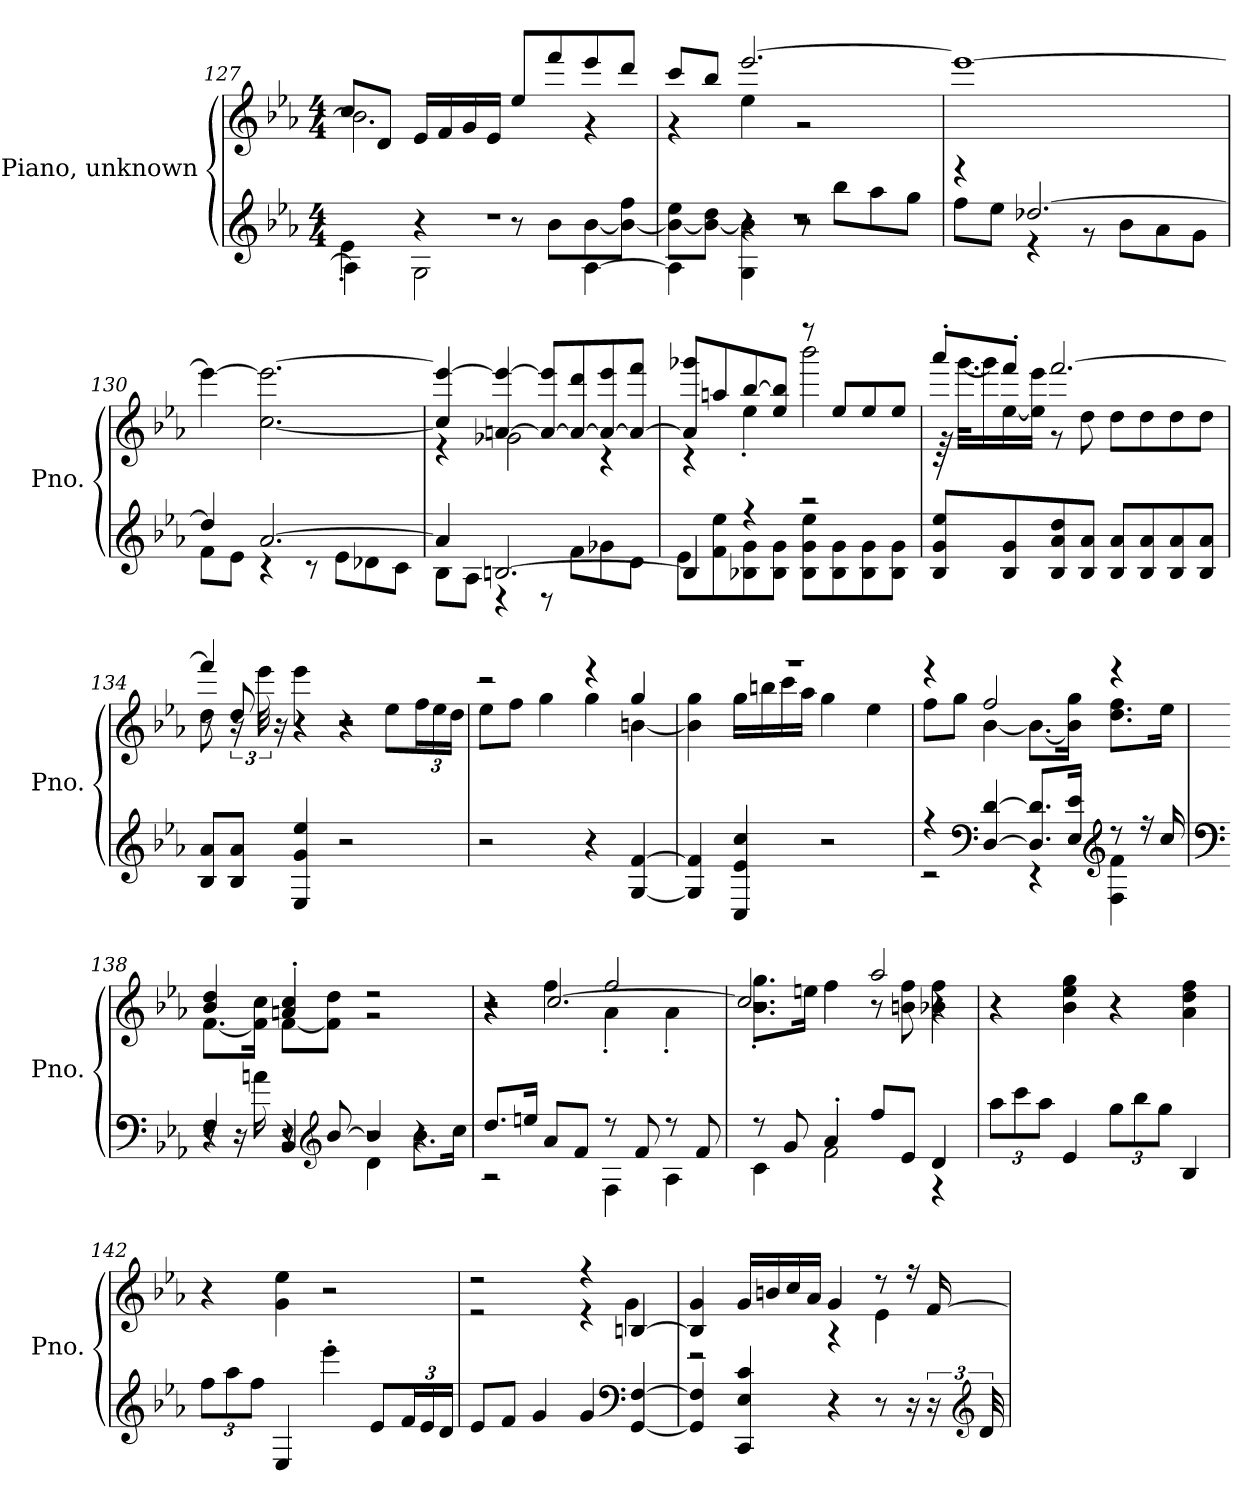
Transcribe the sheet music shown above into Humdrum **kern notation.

**kern	**kern
*part1	*part1
*staff2	*staff1
*I"Piano, unknown	*
*I'Pno.	*
!!LO:LB:g=z
*clefG2	*clefG2
*k[b-e-a-]	*k[b-e-a-]
*M4/4	*M4/4
=127	=127
*^	*^
*	*^	*	*
1r	4e-'\	4A-\]	8cc/L	2.b-\]
.	.	.	8d/J	.
.	4r	2G\	16e-/LL	.
.	.	.	16f/	.
.	.	.	16g/	.
.	.	.	16e-/JJ	.
.	8r	.	8ee-/L	.
.	8b-\L	.	8fff/	.
.	[8b-\	[4A-\	8eee-/	4r
.	8b-\_ 8ff\J	.	8ddd/J	.
=128	=128	=128	=128	=128
1r	8b-\_ 8ee-\L	4A-\]	8ccc/L	4r
.	8b-\_ 8dd\J	.	8bb-/J	.
.	4G\ 4b-\]	4r	[2.eee-/	4ee-\
.	8r	2r	.	2r
.	8bb-\L	.	.	.
.	8aa-\	.	.	.
.	8gg\J	.	.	.
*	*v	*v	*	*
*	*	*v	*v
=129	=129	=129
4r	8ff\L	1eee-_
.	8ee-\J	.
[2.dd-X/	4r	.
.	8r	.
.	8b-\L	.
.	8a-\	.
.	8g\J	.
=130	=130	=130
4dd-/]	8f\L	4eee-\_
.	8e-\J	.
[2.a-/	4r	[2.cc\ 2.eee-\_
.	8r	.
.	8e-\L	.
.	8d-X\	.
.	8c\J	.
!!LO:LB:g=z
=131	=131	=131
*	*	*^
4a-/]	8B-\L	4cc/] 4eee-/_	4r
.	8A-\J	.	.
[2.Bn/	4r	[4an/ 4eee-/_	2g-X\
.	8r	8a/_ 8eee-/]L	.
.	8f\L	8a/_ 8ddd/	.
.	8g-X\	8a/_ 8eee-/	4r
.	8d\J	8a/_ 8fff/J	.
=132	=132	=132	=132
4B/]	8e-\L	8a/] 8ggg-X/L	4r
.	8f\ 8ee-\	8aan/	.
4r	8B-X\ 8g\	[8bb-/	4ee-'\
.	8B-\ 8g\J	8ee-/ 8bb-/]J	.
2r	8B-\ 8g\ 8ee-\L	8r	2bbb-\
.	8B-\ 8g\	8ee-/L	.
.	8B-\ 8g\	8ee-/	.
.	8B-\ 8g\J	8ee-/J	.
*v	*v	*	*
=133	=133	=133
8B-/ 8g/ 8ee-/L	8aaa-'/L	64r
.	.	[32.ggg\KLL
.	.	16ggg\]
8B-/ 8g/	8fff'/J	[16ee-\
.	.	16ee-\] 16eee-\JJ
8B-/ 8a-/ 8dd/	[2.fff/	8r
8B-/ 8a-/J	.	8dd\
8B-/ 8a-/L	.	8dd\L
8B-/ 8a-/	.	8dd\
8B-/ 8a-/	.	8dd\
8B-/ 8a-/J	.	8dd\J
!!LO:LB:g=z
=134	=134	=134
*	*	*^
8B-/ 8a-/L	4fff/]	8dd\	8r
8B-/ 8a-/J	.	24r	8dd/
.	.	48eee-\	.
.	.	16r	.
4E-/ 4g/ 4ee-/	4r	4eee-\	4r
2r	2r	4r	2r
.	.	8ee-\L	.
*	*	*Xbrackettup	*
.	.	24ff\L	.
.	.	24ee-\	.
.	.	24dd\JJ	.
*	*	*v	*v
=135	=135	=135
2r	2r	8ee-\L
.	.	8ff\J
.	.	4gg\
4r	4r	4gg\
[4G/ [4f/	4gg/	[4bn\
=136	=136	=136
4G/] 4f/]	1r	4b\] 4gg\
4C/ 4e-/ 4cc/	.	16gg\LL
.	.	16bbn\
.	.	16ccc\
.	.	16aa-\JJ
2r	.	4gg\
.	.	4ee-\
=137	=137	=137
*^	*	*
4r	2r	4r	8ff\L
.	.	.	8gg\J
*clefF4	*	*	*
[4D/ [4d/	.	2ff/	[4b-\
8.D/] 8.d/]L	4r	.	8.b-\L_
16E-/ 16e-/Jk	.	.	16b-\] 16gg\Jk
*clefG2	*	*	*
8r	4F\ 4f\	4r	8.dd\ 8.ff\L
16r	.	.	.
16cc/	.	.	16ee-\Jk
*v	*v	*	*
!!LO:LB:g=z	!!
=138	=138	=138
*clefF4	*	*
*^	*	*
*	*^	*	*
4r	8r	4F/	4b-/ 4dd/	[8.f\L
.	16r	.	.	.
.	16an\	.	.	16f\] 16cc\Jk
8r	4r	4BB-/	4an/' 4cc/'	[8f\L
*clefG2	*	*	*	*
[8b-/	.	.	.	8f\] 8dd\J
4b-/]	4d\	2r	2r	2r
4r	8.b-\L	.	.	.
.	16cc\Jk	.	.	.
*	*v	*v	*	*
=139	=139	=139	=139
*	*	*	*^
8.dd/L	2r	2r	4r	4r
16een/Jk	.	.	.	.
8a-/L	.	.	4ff\	[2.cc/
8f/J	.	.	.	.
8r	4F\	2ff/	4a-'\	.
8f/	.	.	.	.
8r	4A-\	.	4a-'\	.
8f/	.	.	.	.
=140	=140	=140	=140	=140
8r	4c\	2r	8.b-\' 8.gg\'L	2.cc/]
8g/	.	.	.	.
.	.	.	16een\Jk	.
4a-'/	2f\	.	4ff\	.
8ff/L	.	2aa-/	8r	.
8e-/J	.	.	8bn\ 8ff\	.
4d/	4r	.	4b-X\ 4ff\	4r
*v	*v	*	*	*
*	*v	*v	*v
=141	=141
*Xbrackettup	*
12aa-\L	4r
12ccc\	.
12aa-\J	.
4e-/	4b-\ 4ee-\ 4gg\
12gg\L	4r
12bb-\	.
12gg\J	.
4B-/	4a-\ 4dd\ 4ff\
!!LO:PB:g=z
=142	=142
12ff\L	4r
12aa-\	.
12ff\J	.
4E-/	4g\ 4ee-\
4eee-'\	2r
8e-/L	.
24f/L	.
24e-/	.
24d/JJ	.
=143	=143
*	*^
8e-/L	2r	2r
8f/J	.	.
4g/	.	.
4g/	4r	4r
*clefF4	*	*
[4GG/ [4F/	[4Bn/	4g\
=144	=144	=144
4GG/] 4F/]	4B/] 4g/	2r
4CC/ 4E-/ 4c/	16g/LL	.
.	16bn/	.
.	16cc/	.
.	16a-/JJ	.
4r	4g/	4r
8r	8r	4e-\
16r	16r	.
*brackettup	*	*
24r	[16f/	.
*clefG2	*	*
48d/	.	.
*	*v	*v
=	=
*-	*-
